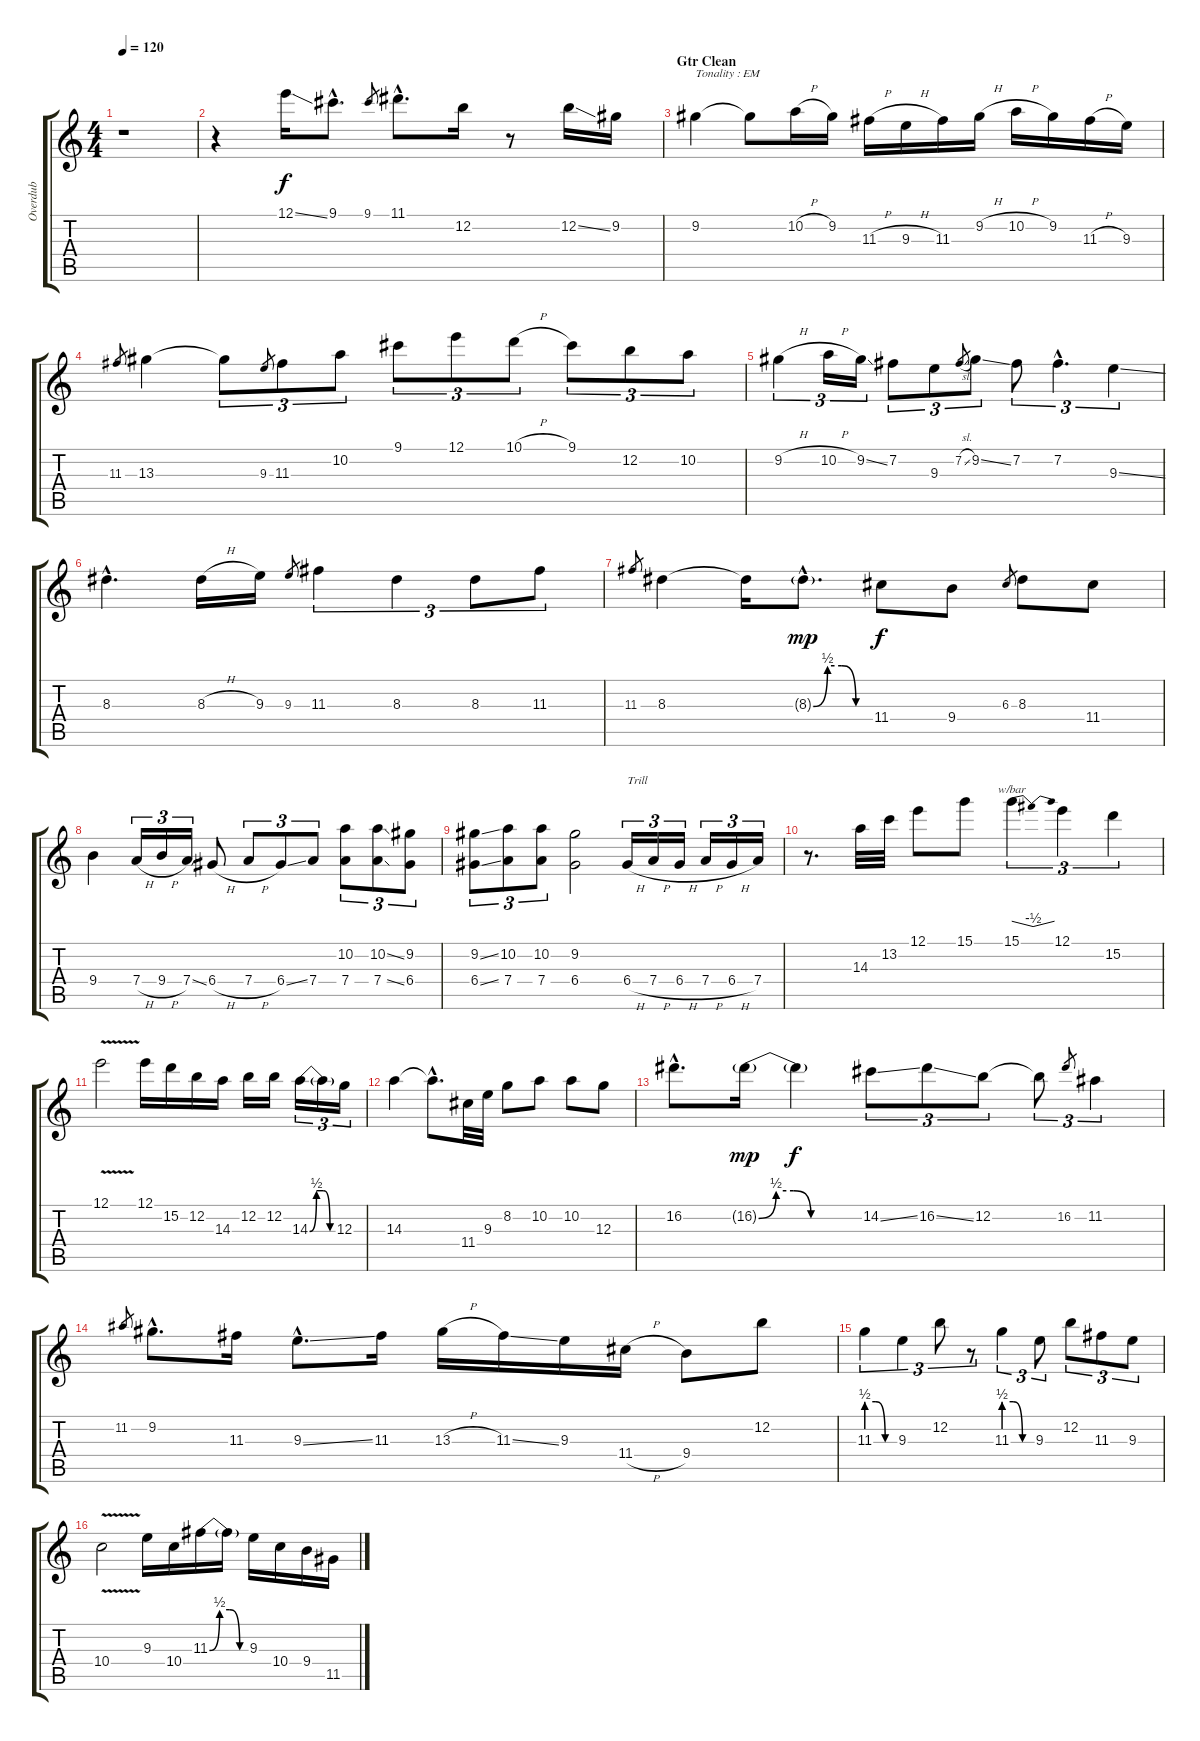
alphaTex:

\track ("Overdub" "Overdub") {instrument fretlessbass}
\staff {score tabs}
\tuning (E4 B3 G3 D3 A2 E2) {hide}
\ts (4 4)
\tempo 120
\clef g2
\ks c
r.1{dy f} |
r.4 12.1{ss}.16 9.1{hac}.8{d} 9.1.8{gr} 11.1{hac}.8{d} 12.2.16 r.8 12.2{ss}.16 9.2.16 |
\section ("" "Gtr Clean")
9.2.4{txt "Tonality : EM"} 9.2{t}.8 10.2{h}.16 9.2.16 11.3{h}.16 9.3{h}.16 11.3.16 9.2{h}.16 10.2{h}.16 9.2.16 11.3{h}.16 9.3.16 |
11.3.8{gr} 13.3.4 13.3{t}.8{tu (3 2)} 9.3.8{gr} 11.3.8{tu (3 2)} 10.2.8{tu (3 2)} 9.1.8{tu (3 2)} 12.1.8{tu (3 2)} 10.1{h}.8{tu (3 2)} 9.1.8{tu (3 2)} 12.2.8{tu (3 2)} 10.2.8{tu (3 2)} |
9.2{h}.4{tu (3 2)} 10.2{h}.16{tu (3 2)} 9.2{ss}.16{tu (3 2)} 7.2.8{tu (3 2)} 9.3.8{tu (3 2)} 7.2{sl}.8{gr} 9.2{ss}.8{tu (3 2)} 7.2.8{tu (3 2)} 7.2{hac}.4{d tu (3 2)} 9.3{ss}.4{tu (3 2)} |
8.3{hac}.4{d} 8.3{h}.16 9.3.16 9.3.8{gr} 11.3.4{tu (3 2)} 8.3.4{tu (3 2)} 8.3.8{tu (3 2)} 11.3.8{tu (3 2)} |
11.3.8{gr} 8.3.4 8.3{t}.16 8.3{be (custom 0 0 15 2 30 2 45 0 60 0) g hac}.8{d dy mp} 11.4.8{dy f} 9.4.8 6.3.8{gr} 8.3.8 11.4.8 |
9.4.4 7.4{h}.16{tu (3 2)} 9.4{h}.16{tu (3 2)} 7.4{ss}.16{tu (3 2)} 6.4{h}.8 7.4{h}.8{tu (3 2)} 6.4{ss}.8{tu (3 2)} 7.4.8{tu (3 2)} (10.2 7.4).8{tu (3 2)} (10.2{ss} 7.4{ss}).8{tu (3 2)} (9.2 6.4).8{tu (3 2)} |
(9.2{ss} 6.4{ss}).8{tu (3 2)} (10.2 7.4).8{tu (3 2)} (10.2 7.4).8{tu (3 2)} (9.2 6.4).2 6.4{h}.16{tu (3 2) txt "Trill"} 7.4{h}.16{tu (3 2)} 6.4{h}.16{tu (3 2)} 7.4{h}.16{tu (3 2)} 6.4{h}.16{tu (3 2)} 7.4.16{tu (3 2)} |
r.8{d} 14.3.32{instrument electricguitarjazz} 13.2.32 12.1.8 15.1.8 15.1.4{tu (3 2) tbe (dip default 0 0 30 -2 60 0)} 12.1.4{tu (3 2)} 15.2.4{tu (3 2)} |
12.1{v}.2 12.1.16 15.2.16 12.2.16 14.3.16 12.2.16 12.2.16 14.3{be (custom 0 0 15 2 30 2 45 0 60 0)}.16{tu (3 2)} 14.3{t}.16{tu (3 2)} 12.3.16{tu (3 2)} |
14.3.4 14.3{hac t}.8{d} 11.4.32 9.3.32 8.2.8 10.2.8 10.2.8 12.3.8 |
16.2{hac}.8{d} 16.2{be (custom 0 0 10 2 20 2 30 0 60 0) g}.16{dy mp} 16.2{t}.4{dy f} 14.2{ss}.8{tu (3 2)} 16.2{ss}.8{tu (3 2)} 12.2.8{tu (3 2)} 12.2{t}.8{tu (3 2)} 16.2.8{gr} 11.2.4{tu (3 2)} |
11.2.8{gr} 9.2{hac}.8{d} 11.3.16 9.3{ss hac}.8{d} 11.3.16 13.3{h}.16 11.3{ss}.16 9.3.16 11.4{h}.16 9.4.8 12.2.8 |
11.3{be (custom 0 2 20 2 40 0 60 0)}.4{tu (3 2)} 9.3.4{tu (3 2)} 12.2.8{tu (3 2)} r.8{tu (3 2)} 11.3{be (custom 0 2 20 2 40 0 60 0)}.4{tu (3 2)} 9.3.8{tu (3 2)} 12.2.8{tu (3 2)} 11.3.8{tu (3 2)} 9.3.8{tu (3 2)} |
10.4{v}.2 9.3.16{instrument electricguitarjazz} 10.4.16 11.3{be (custom 0 0 15 2 30 2 45 0 60 0)}.16 11.3{t}.16 9.3.16 10.4.16 9.4.16 11.5.16
